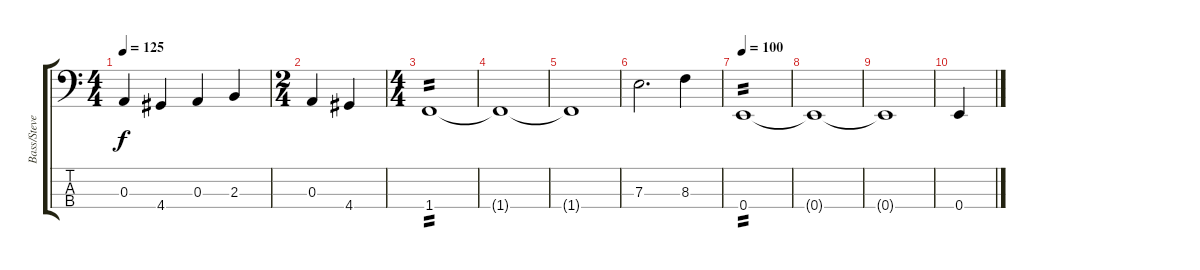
\track ("Bass/Steve Harris" "Bass/Steve") {instrument electricbassfinger}
\staff {score tabs}
\tuning (G2 D2 A1 E1) {hide}
\ts (4 4)
\tempo 125
\clef f4
\ks c
0.3.4{dy f} 4.4.4 0.3.4 2.3.4 |
\ts (2 4)
0.3.4 4.4.4 |
\ts (4 4)
1.4.1{tp 2} |
1.4{t}.1 |
1.4{t}.1 |
7.3.2{d} 8.3.4 |
\tempo 100
0.4.1{tp 2} |
0.4{t}.1 |
0.4{t}.1 |
0.4.4
